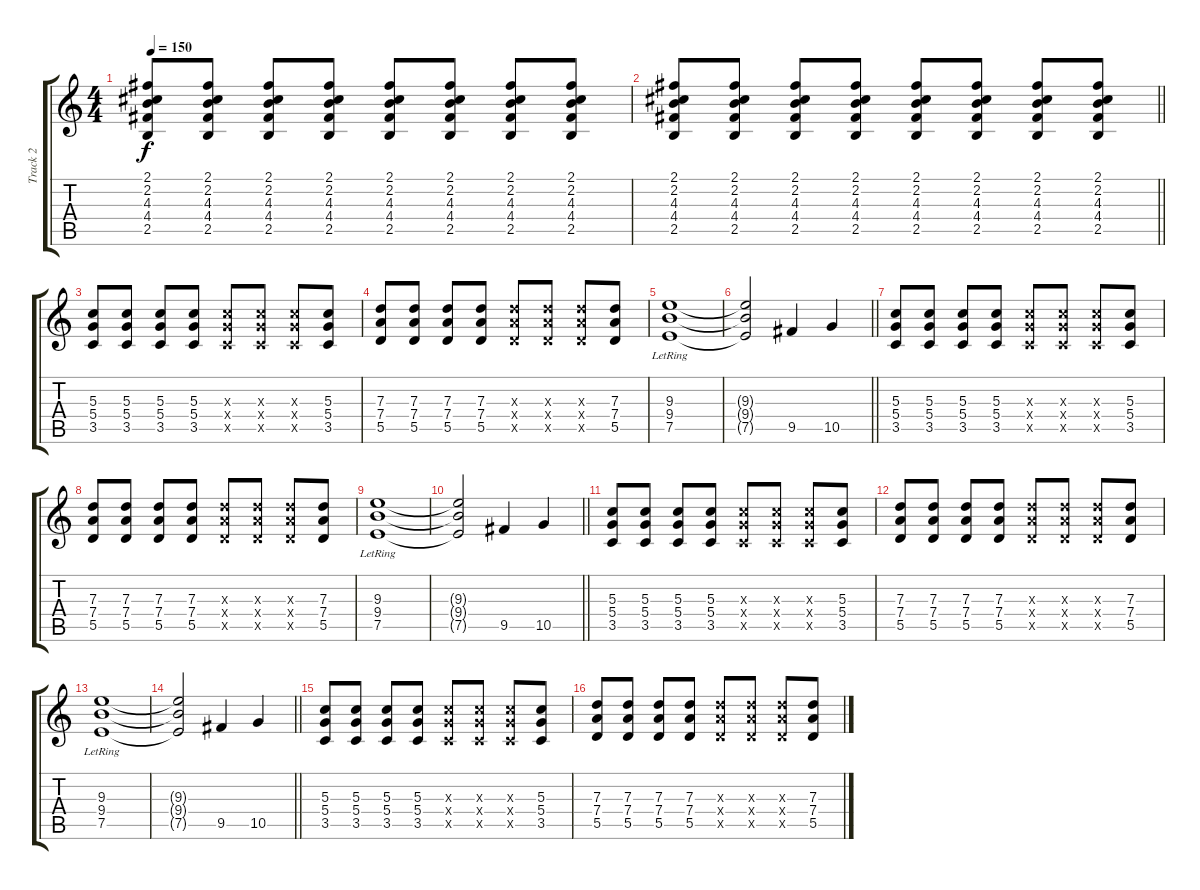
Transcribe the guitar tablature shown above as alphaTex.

\track ("Track 2" "Track 2") {instrument distortionguitar}
\staff {score tabs}
\tuning (E4 B3 G3 D3 A2 E2) {hide}
\ts (4 4)
\tempo 150
\clef g2
\ks c
(2.1 2.2 4.3 4.4 2.5).8{dy f} (2.1 2.2 4.3 4.4 2.5).8 (2.1 2.2 4.3 4.4 2.5).8 (2.1 2.2 4.3 4.4 2.5).8 (2.1 2.2 4.3 4.4 2.5).8 (2.1 2.2 4.3 4.4 2.5).8 (2.1 2.2 4.3 4.4 2.5).8 (2.1 2.2 4.3 4.4 2.5).8 |
\barLineRight lightlight
(2.1 2.2 4.3 4.4 2.5).8 (2.1 2.2 4.3 4.4 2.5).8 (2.1 2.2 4.3 4.4 2.5).8 (2.1 2.2 4.3 4.4 2.5).8 (2.1 2.2 4.3 4.4 2.5).8 (2.1 2.2 4.3 4.4 2.5).8 (2.1 2.2 4.3 4.4 2.5).8 (2.1 2.2 4.3 4.4 2.5).8 |
(5.3 5.4 3.5).8 (5.3 5.4 3.5).8 (5.3 5.4 3.5).8 (5.3 5.4 3.5).8 (5.3{x} 5.4{x} 3.5{x}).8 (5.3{x} 5.4{x} 3.5{x}).8 (5.3{x} 5.4{x} 3.5{x}).8 (5.3 5.4 3.5).8 |
(7.3 7.4 5.5).8 (7.3 7.4 5.5).8 (7.3 7.4 5.5).8 (7.3 7.4 5.5).8 (7.3{x} 7.4{x} 5.5{x}).8 (7.3{x} 7.4{x} 5.5{x}).8 (7.3{x} 7.4{x} 5.5{x}).8 (7.3 7.4 5.5).8 |
(9.3 9.4 7.5{lr}).1 |
\barLineRight lightlight
(9.3{t} 9.4{t} 7.5{t}).2 9.5.4 10.5.4 |
(5.3 5.4 3.5).8 (5.3 5.4 3.5).8 (5.3 5.4 3.5).8 (5.3 5.4 3.5).8 (5.3{x} 5.4{x} 3.5{x}).8 (5.3{x} 5.4{x} 3.5{x}).8 (5.3{x} 5.4{x} 3.5{x}).8 (5.3 5.4 3.5).8 |
(7.3 7.4 5.5).8 (7.3 7.4 5.5).8 (7.3 7.4 5.5).8 (7.3 7.4 5.5).8 (7.3{x} 7.4{x} 5.5{x}).8 (7.3{x} 7.4{x} 5.5{x}).8 (7.3{x} 7.4{x} 5.5{x}).8 (7.3 7.4 5.5).8 |
(9.3 9.4 7.5{lr}).1 |
\barLineRight lightlight
(9.3{t} 9.4{t} 7.5{t}).2 9.5.4 10.5.4 |
(5.3 5.4 3.5).8 (5.3 5.4 3.5).8 (5.3 5.4 3.5).8 (5.3 5.4 3.5).8 (5.3{x} 5.4{x} 3.5{x}).8 (5.3{x} 5.4{x} 3.5{x}).8 (5.3{x} 5.4{x} 3.5{x}).8 (5.3 5.4 3.5).8 |
(7.3 7.4 5.5).8 (7.3 7.4 5.5).8 (7.3 7.4 5.5).8 (7.3 7.4 5.5).8 (7.3{x} 7.4{x} 5.5{x}).8 (7.3{x} 7.4{x} 5.5{x}).8 (7.3{x} 7.4{x} 5.5{x}).8 (7.3 7.4 5.5).8 |
(9.3 9.4 7.5{lr}).1 |
\barLineRight lightlight
(9.3{t} 9.4{t} 7.5{t}).2 9.5.4 10.5.4 |
(5.3 5.4 3.5).8 (5.3 5.4 3.5).8 (5.3 5.4 3.5).8 (5.3 5.4 3.5).8 (5.3{x} 5.4{x} 3.5{x}).8 (5.3{x} 5.4{x} 3.5{x}).8 (5.3{x} 5.4{x} 3.5{x}).8 (5.3 5.4 3.5).8 |
(7.3 7.4 5.5).8 (7.3 7.4 5.5).8 (7.3 7.4 5.5).8 (7.3 7.4 5.5).8 (7.3{x} 7.4{x} 5.5{x}).8 (7.3{x} 7.4{x} 5.5{x}).8 (7.3{x} 7.4{x} 5.5{x}).8 (7.3 7.4 5.5).8
